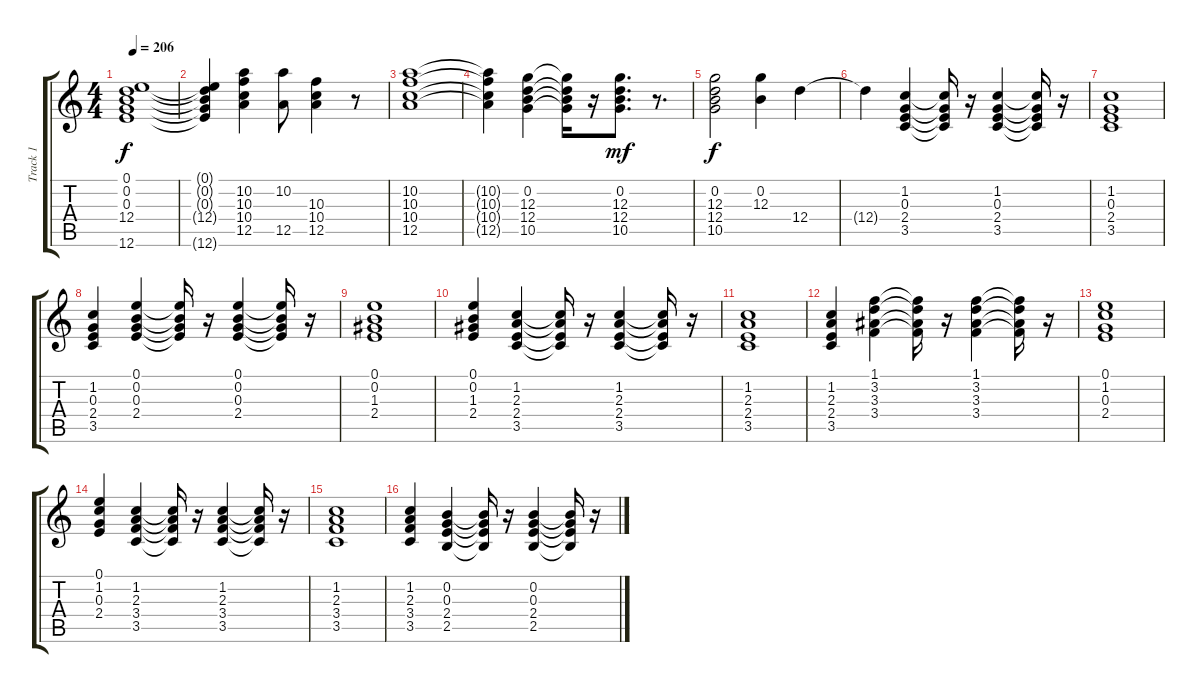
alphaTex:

\track ("Track 1" "Track 1") {instrument acousticguitarsteel}
\staff {score tabs}
\tuning (E4 B3 G3 D3 A2 E2) {hide}
\ts (4 4)
\tempo 206
\clef g2
\ks c
(0.1 0.2 0.3 12.4 12.6).1{dy f} |
(0.1{t} 0.2{t} 0.3{t} 12.4{t} 12.6{t}).4 (10.2 10.3 10.4 12.5).4 (10.2 12.5).8 (10.3 10.4 12.5).4 r.8 |
(10.2 10.3 10.4 12.5).1 |
(10.2{t} 10.3{t} 10.4{t} 12.5{t}).4 (0.2 12.3 12.4 10.5).4 (0.2{t} 12.3{t} 12.4{t} 10.5{t}).16 r.16 (0.2 12.3 12.4 10.5).8{d dy mf} r.8{d} |
(0.2 12.3 12.4 10.5).2{dy f} (0.2 12.3).4 12.4.4 |
12.4{t}.4 (1.2 0.3 2.4 3.5).4 (1.2{t} 0.3{t} 2.4{t} 3.5{t}).16 r.16 (1.2 0.3 2.4 3.5).4 (1.2{t} 0.3{t} 2.4{t} 3.5{t}).16 r.16 |
(1.2 0.3 2.4 3.5).1 |
(1.2 0.3 2.4 3.5).4 (0.1 0.2 0.3 2.4).4 (0.1{t} 0.2{t} 0.3{t} 2.4{t}).16 r.16 (0.1 0.2 0.3 2.4).4 (0.1{t} 0.2{t} 0.3{t} 2.4{t}).16 r.16 |
(0.1 0.2 1.3 2.4).1 |
(0.1 0.2 1.3 2.4).4 (1.2 2.3 2.4 3.5).4 (1.2{t} 2.3{t} 2.4{t} 3.5{t}).16 r.16 (1.2 2.3 2.4 3.5).4 (1.2{t} 2.3{t} 2.4{t} 3.5{t}).16 r.16 |
(1.2 2.3 2.4 3.5).1 |
(1.2 2.3 2.4 3.5).4 (1.1 3.2 3.3 3.4).4 (1.1{t} 3.2{t} 3.3{t} 3.4{t}).16 r.16 (1.1 3.2 3.3 3.4).4 (1.1{t} 3.2{t} 3.3{t} 3.4{t}).16 r.16 |
(0.1 1.2 0.3 2.4).1 |
(0.1 1.2 0.3 2.4).4 (1.2 2.3 3.4 3.5).4 (1.2{t} 2.3{t} 3.4{t} 3.5{t}).16 r.16 (1.2 2.3 3.4 3.5).4 (1.2{t} 2.3{t} 3.4{t} 3.5{t}).16 r.16 |
(1.2 2.3 3.4 3.5).1 |
(1.2 2.3 3.4 3.5).4 (0.2 0.3 2.4 2.5).4 (0.2{t} 0.3{t} 2.4{t} 2.5{t}).16 r.16 (0.2 0.3 2.4 2.5).4 (0.2{t} 0.3{t} 2.4{t} 2.5{t}).16 r.16
